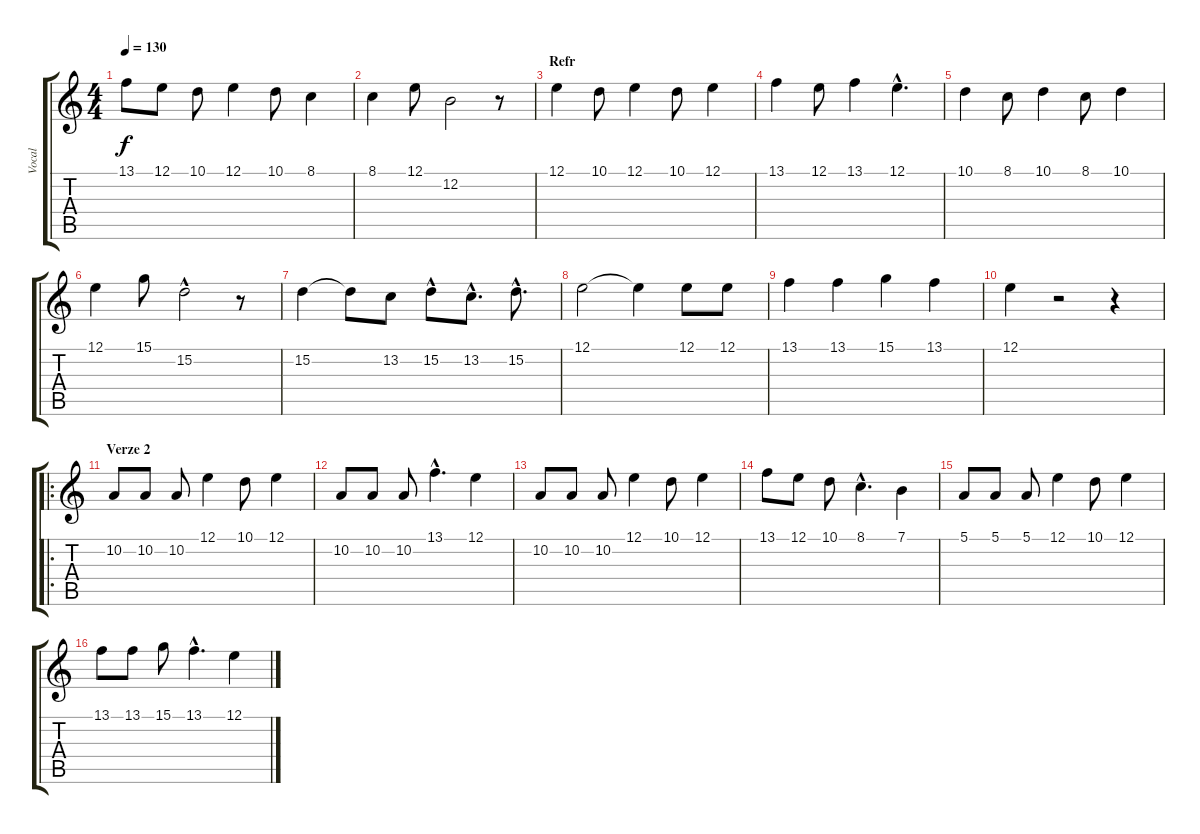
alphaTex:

\track ("Vocal" "Vocal") {instrument synthvoice}
\staff {score tabs}
\tuning (E4 B3 G3 D3 A2 E2) {hide}
\ts (4 4)
\tempo 130
\clef g2
\ks c
13.1.8{dy f} 12.1.8 10.1.8 12.1.4 10.1.8 8.1.4 |
8.1.4 12.1.8 12.2.2 r.8 |
\section ("" "Refr")
12.1.4 10.1.8 12.1.4 10.1.8 12.1.4 |
13.1.4 12.1.8 13.1.4 12.1{hac}.4{d} |
10.1.4 8.1.8 10.1.4 8.1.8 10.1.4 |
12.1.4 15.1.8 15.2{hac}.2 r.8 |
15.2.4 15.2{t}.8 13.2.8 15.2{hac}.8 13.2{hac}.8{d} 15.2{hac}.8{d} |
12.1.2 12.1{t}.4 12.1.8 12.1.8 |
13.1.4 13.1.4 15.1.4 13.1.4 |
12.1.4 r.2 r.4 |
\ro
\section ("" "Verze 2")
10.2.8 10.2.8 10.2.8 12.1.4 10.1.8 12.1.4 |
10.2.8 10.2.8 10.2.8 13.1{hac}.4{d} 12.1.4 |
10.2.8 10.2.8 10.2.8 12.1.4 10.1.8 12.1.4 |
13.1.8 12.1.8 10.1.8 8.1{hac}.4{d} 7.1.4 |
5.1.8 5.1.8 5.1.8 12.1.4 10.1.8 12.1.4 |
13.1.8 13.1.8 15.1.8 13.1{hac}.4{d} 12.1.4
